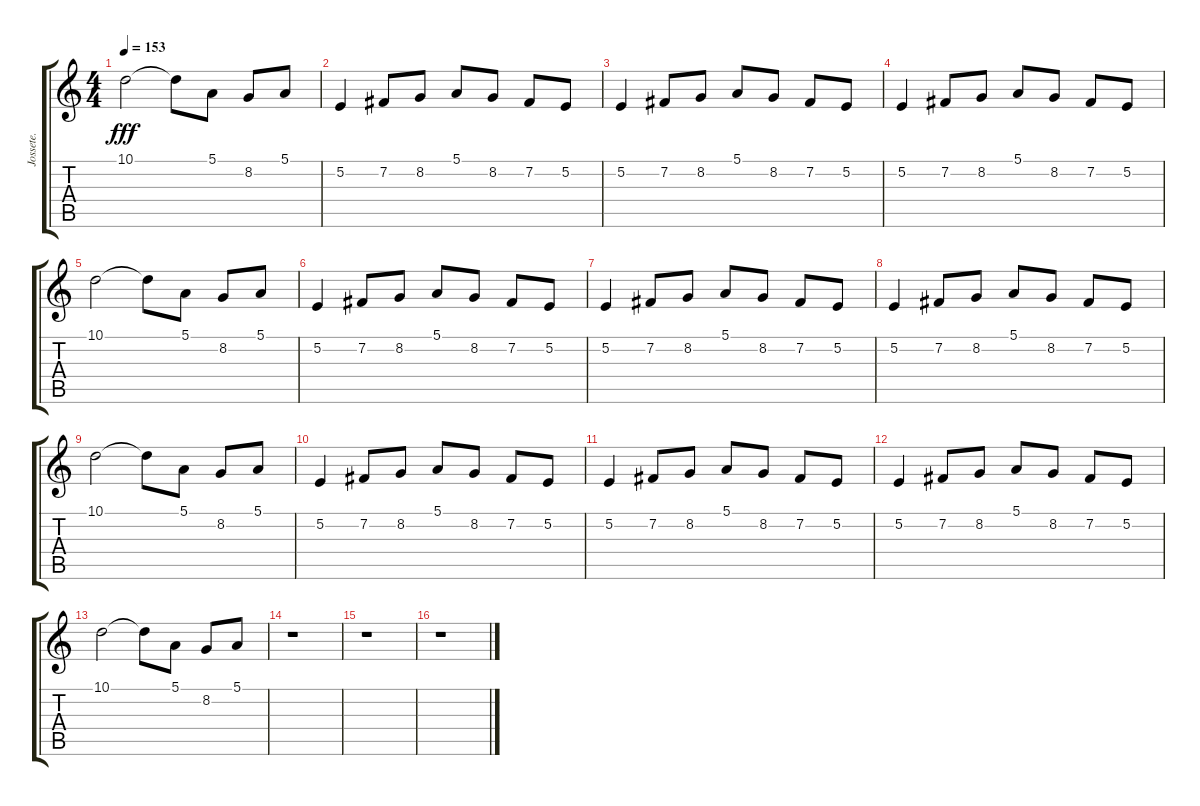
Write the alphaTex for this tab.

\track ("Jossete." "Jossete.") {instrument violin}
\staff {score tabs}
\tuning (E4 B3 G3 D3 A2 E2) {hide}
\ts (4 4)
\tempo 153
\clef g2
\ks c
10.1.2{dy fff} 10.1{t}.8 5.1.8 8.2.8 5.1.8 |
5.2.4 7.2.8 8.2.8 5.1.8 8.2.8 7.2.8 5.2.8 |
5.2.4 7.2.8 8.2.8 5.1.8 8.2.8 7.2.8 5.2.8 |
5.2.4 7.2.8 8.2.8 5.1.8 8.2.8 7.2.8 5.2.8 |
10.1.2 10.1{t}.8 5.1.8 8.2.8 5.1.8 |
5.2.4 7.2.8 8.2.8 5.1.8 8.2.8 7.2.8 5.2.8 |
5.2.4 7.2.8 8.2.8 5.1.8 8.2.8 7.2.8 5.2.8 |
5.2.4 7.2.8 8.2.8 5.1.8 8.2.8 7.2.8 5.2.8 |
10.1.2 10.1{t}.8 5.1.8 8.2.8 5.1.8 |
5.2.4 7.2.8 8.2.8 5.1.8 8.2.8 7.2.8 5.2.8 |
5.2.4 7.2.8 8.2.8 5.1.8 8.2.8 7.2.8 5.2.8 |
5.2.4 7.2.8 8.2.8 5.1.8 8.2.8 7.2.8 5.2.8 |
10.1.2 10.1{t}.8 5.1.8 8.2.8 5.1.8 |
r.1 |
r.1 |
r.1
